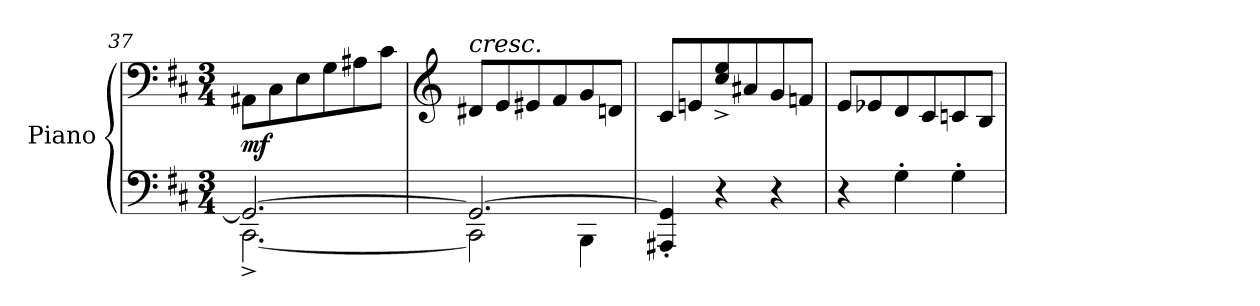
**kern	**kern	**dynam
*part1	*part1	*part1
*staff2	*staff1	*staff1/2
*I"Piano	*	*
*I'Pno	*	*
*clefF4	*clefF4	*
*k[f#c#]	*k[f#c#]	*
*M3/4	*M3/4	*
=37	=37	=37
*^	*	*
!	!	!	!LO:DY:b
2.GG/_	[2.CC#^\	8AA#X\L	mf
.	.	8C#\	.
.	.	8E\	.
.	.	8G\	.
.	.	8A#X\	.
.	.	8c#\J	.
=38	=38	=38	=38
*	*	*clefG2	*
!	!	!LO:TX:a:i:t=cresc.	!
2.GG/_	2CC#\]	8d#X/L	.
.	.	8e/	.
.	.	8e#X/	.
.	.	8f#/	.
.	4BBB\	8g/	.
.	.	8dn/J	.
*v	*v	*	*
!!LO:PB:g=z
=39	=39	=39
4AAA#X/' 4GG/]'	8c#/L	.
.	8en/	.
4r	8cc#/^ 8ee/^	.
.	8a#X/	.
4r	8g/	.
.	8fn/J	.
=40	=40	=40
4r	8e/L	.
.	8e-X/	.
4G'\	8d/	.
.	8c#/	.
4G'\	8cn/	.
.	8B/J	.
=	=	=
*-	*-	*-
